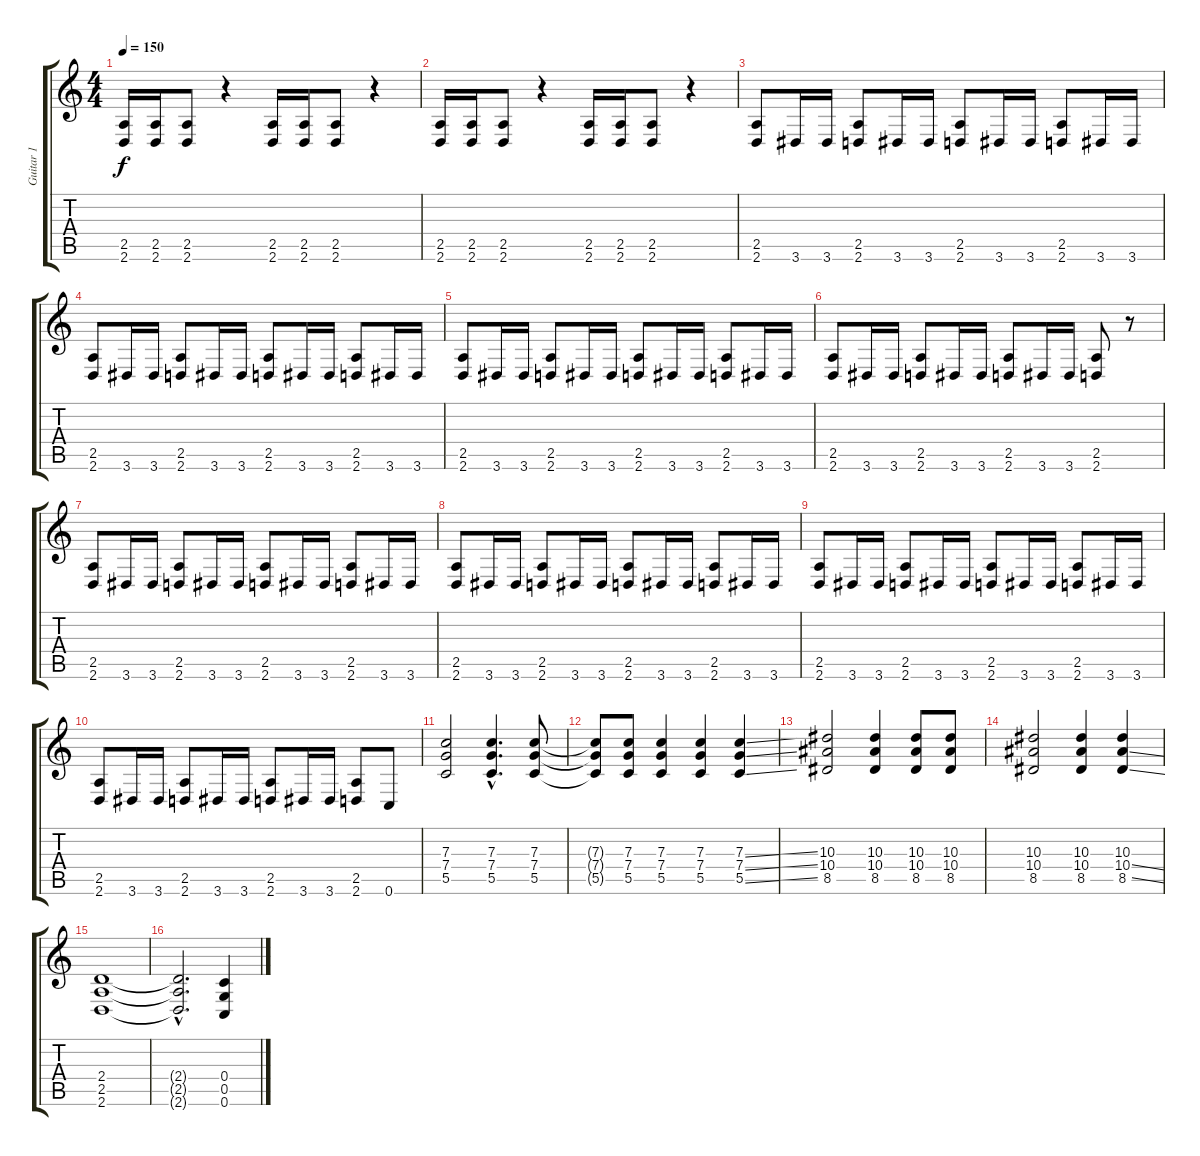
\track ("Guitar 1" "Guitar 1") {instrument distortionguitar}
\staff {score tabs}
\tuning (D4 A3 F3 C3 G2 C2) {hide}
\ts (4 4)
\tempo 150
\clef g2
\ks c
(2.5 2.6).16{dy f} (2.5 2.6).16 (2.5 2.6).8 r.4 (2.5 2.6).16 (2.5 2.6).16 (2.5 2.6).8 r.4 |
(2.5 2.6).16 (2.5 2.6).16 (2.5 2.6).8 r.4 (2.5 2.6).16 (2.5 2.6).16 (2.5 2.6).8 r.4 |
(2.5 2.6).8 3.6.16 3.6.16 (2.5 2.6).8 3.6.16 3.6.16 (2.5 2.6).8 3.6.16 3.6.16 (2.5 2.6).8 3.6.16 3.6.16 |
(2.5 2.6).8 3.6.16 3.6.16 (2.5 2.6).8 3.6.16 3.6.16 (2.5 2.6).8 3.6.16 3.6.16 (2.5 2.6).8 3.6.16 3.6.16 |
(2.5 2.6).8 3.6.16 3.6.16 (2.5 2.6).8 3.6.16 3.6.16 (2.5 2.6).8 3.6.16 3.6.16 (2.5 2.6).8 3.6.16 3.6.16 |
(2.5 2.6).8 3.6.16 3.6.16 (2.5 2.6).8 3.6.16 3.6.16 (2.5 2.6).8 3.6.16 3.6.16 (2.5 2.6).8 r.8 |
(2.5 2.6).8 3.6.16 3.6.16 (2.5 2.6).8 3.6.16 3.6.16 (2.5 2.6).8 3.6.16 3.6.16 (2.5 2.6).8 3.6.16 3.6.16 |
(2.5 2.6).8 3.6.16 3.6.16 (2.5 2.6).8 3.6.16 3.6.16 (2.5 2.6).8 3.6.16 3.6.16 (2.5 2.6).8 3.6.16 3.6.16 |
(2.5 2.6).8 3.6.16 3.6.16 (2.5 2.6).8 3.6.16 3.6.16 (2.5 2.6).8 3.6.16 3.6.16 (2.5 2.6).8 3.6.16 3.6.16 |
(2.5 2.6).8 3.6.16 3.6.16 (2.5 2.6).8 3.6.16 3.6.16 (2.5 2.6).8 3.6.16 3.6.16 (2.5 2.6).8 0.6.8 |
(7.3 7.4 5.5).2 (7.3{hac} 7.4{hac} 5.5{hac}).4{d} (7.3 7.4 5.5).8 |
(7.3{t} 7.4{t} 5.5{t}).8 (7.3 7.4 5.5).8 (7.3 7.4 5.5).4 (7.3 7.4 5.5).4 (7.3{ss} 7.4{ss} 5.5{ss}).4 |
(10.3 10.4 8.5).2 (10.3 10.4 8.5).4 (10.3 10.4 8.5).8 (10.3 10.4 8.5).8 |
(10.3 10.4 8.5).2 (10.3 10.4 8.5).4 (10.3 10.4{ss} 8.5{ss}).4 |
(2.4 2.5 2.6).1 |
(2.4{hac t} 2.5{hac t} 2.6{hac t}).2{d} (0.4 0.5 0.6).4
